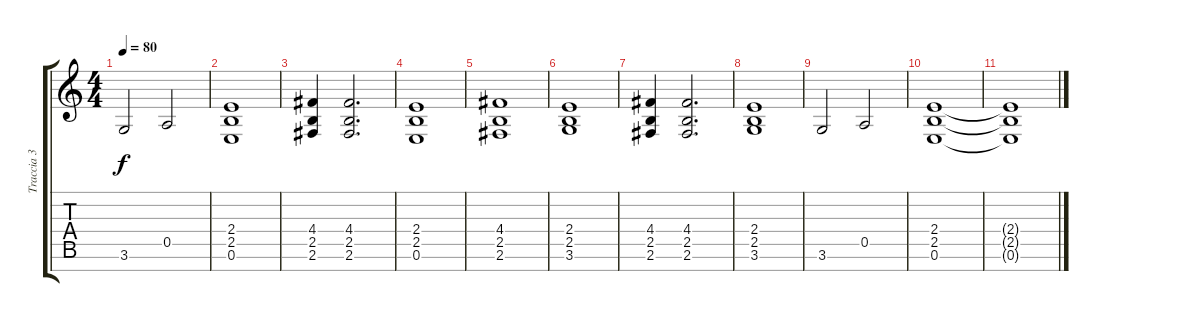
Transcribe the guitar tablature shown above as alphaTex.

\track ("Traccia 3" "Traccia 3") {instrument distortionguitar}
\staff {score tabs}
\tuning (E4 B3 G3 D3 A2 E2 B1) {hide}
\ts (4 4)
\tempo 80
\clef g2
\ks c
3.6.2{dy f} 0.5.2 |
(2.4 2.5 0.6).1 |
(4.4 2.5 2.6).4 (4.4 2.5 2.6).2{d} |
(2.4 2.5 0.6).1 |
(4.4 2.5 2.6).1 |
(2.4 2.5 3.6).1 |
(4.4 2.5 2.6).4 (4.4 2.5 2.6).2{d} |
(2.4 2.5 3.6).1 |
3.6.2 0.5.2 |
(2.4 2.5 0.6).1 |
(2.4{t} 2.5{t} 0.6{t}).1
